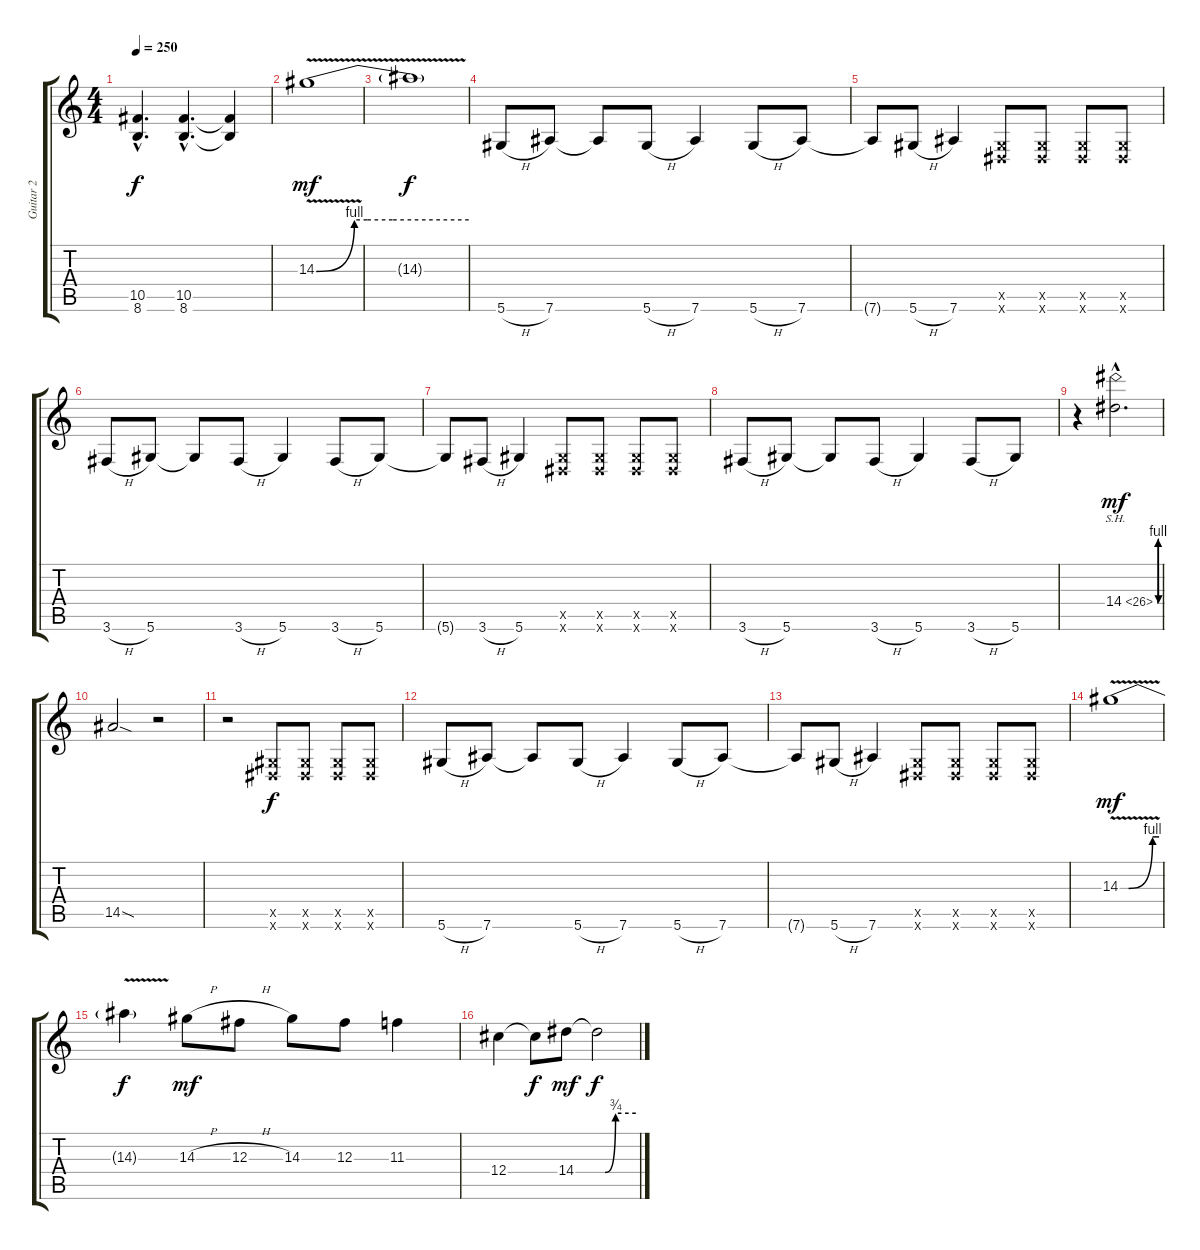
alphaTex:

\track ("Guitar 2" "Guitar 2") {instrument distortionguitar}
\staff {score tabs}
\tuning (Eb4 Bb3 Gb3 Db3 Ab2 Eb2) {hide}
\ts (4 4)
\tempo 250
\clef g2
\ks c
(10.5{hac} 8.6{hac}).4{d dy f} (10.5{hac} 8.6{hac}).4{d} (10.5{t} 8.6{t}).4 |
14.3{be (custom 0 0 15 4 20 4 30 4 60 4) v}.1{dy mf} |
14.3{t}.1{dy f} |
5.6{h}.8 7.6.8 7.6{t}.8 5.6{h}.8 7.6.4 5.6{h}.8 7.6.8 |
7.6{t}.8 5.6{h}.8 7.6.4 (0.5{x} 0.6{x}).8 (0.5{x} 0.6{x}).8 (0.5{x} 0.6{x}).8 (0.5{x} 0.6{x}).8 |
3.6{h}.8 5.6.8 5.6{t}.8 3.6{h}.8 5.6.4 3.6{h}.8 5.6.8 |
5.6{t}.8 3.6{h}.8 5.6.4 (0.5{x} 0.6{x}).8 (0.5{x} 0.6{x}).8 (0.5{x} 0.6{x}).8 (0.5{x} 0.6{x}).8 |
3.6{h}.8 5.6.8 5.6{t}.8 3.6{h}.8 5.6.4 3.6{h}.8 5.6.8 |
r.4 14.4{be (custom 0 0 25 4 31 4 40 4 50 0 60 0) sh 12 hac}.2{d dy mf} |
14.5{sod}.2 r.2 |
r.2 (0.5{x} 0.6{x}).8{dy f} (0.5{x} 0.6{x}).8 (0.5{x} 0.6{x}).8 (0.5{x} 0.6{x}).8 |
5.6{h}.8 7.6.8 7.6{t}.8 5.6{h}.8 7.6.4 5.6{h}.8 7.6.8 |
7.6{t}.8 5.6{h}.8 7.6.4 (0.5{x} 0.6{x}).8 (0.5{x} 0.6{x}).8 (0.5{x} 0.6{x}).8 (0.5{x} 0.6{x}).8 |
14.3{be (custom 0 0 13 0 50 4 60 4) v}.1{dy mf} |
14.3{t}.4{dy f} 14.3{h}.8{dy mf} 12.3{h}.8 14.3.8 12.3.8 11.3.4 |
12.4.4 12.4{t}.8{dy f} 14.4.8{dy mf} 14.4{be (custom 0 0 10 0 27 3 60 3) t}.2{dy f}
